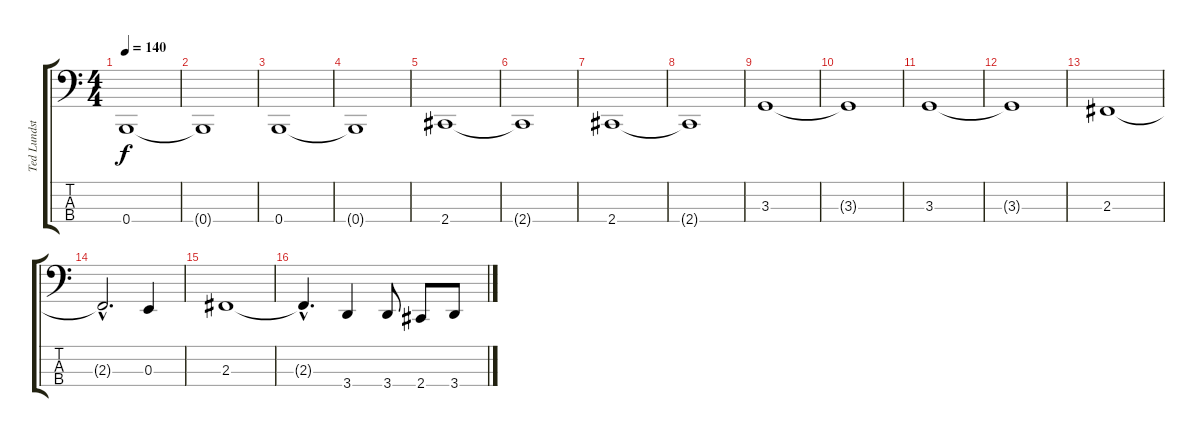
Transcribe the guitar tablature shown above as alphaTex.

\track ("Ted Lundström" "Ted Lundst") {instrument electricbasspick}
\staff {score tabs}
\tuning (D2 A1 E1 B0) {hide}
\ts (4 4)
\tempo 140
\clef f4
\ks c
0.4.1{dy f} |
0.4{t}.1 |
0.4.1 |
0.4{t}.1 |
2.4.1 |
2.4{t}.1 |
2.4.1 |
2.4{t}.1 |
3.3.1 |
3.3{t}.1 |
3.3.1 |
3.3{t}.1 |
2.3.1 |
2.3{hac t}.2{d} 0.3.4 |
2.3.1 |
2.3{hac t}.4{d} 3.4.4 3.4.8 2.4.8 3.4.8
